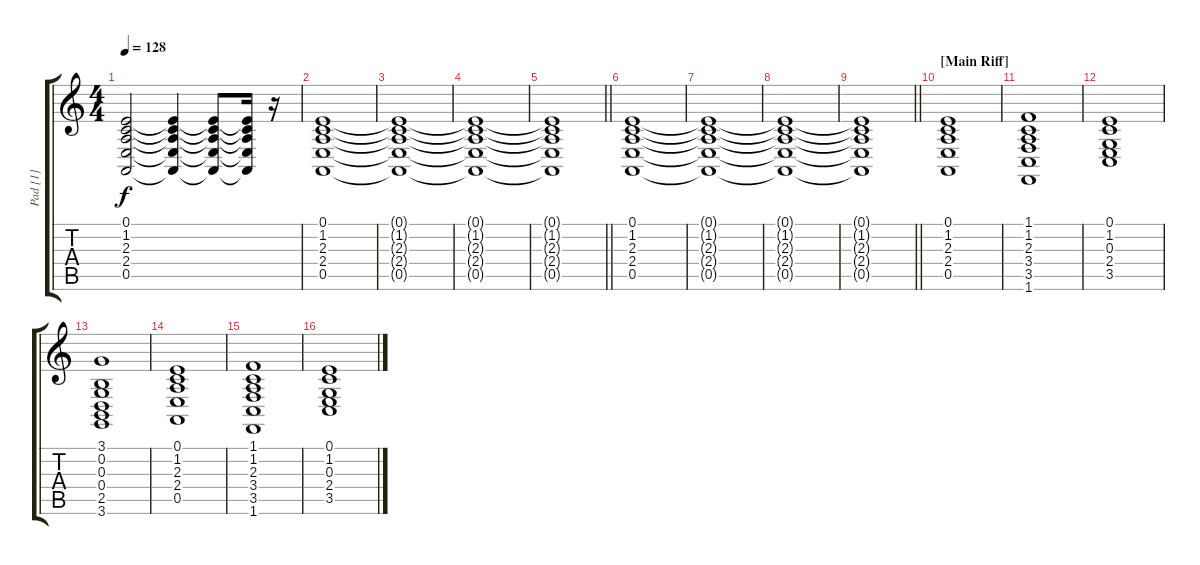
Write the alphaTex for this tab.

\track ("Pad [1]" "Pad [1]") {instrument lead1square}
\staff {score tabs}
\tuning (E4 B3 G3 D3 A2 E2) {hide}
\ts (4 4)
\tempo 128
\clef g2
\ks c
(0.1{t} 1.2{t} 2.3{t} 2.4{t} 0.5{t}).2{dy f} (0.1{t} 1.2{t} 2.3{t} 2.4{t} 0.5{t}).4 (0.1{t} 1.2{t} 2.3{t} 2.4{t} 0.5{t}).8 (0.1{t} 1.2{t} 2.3{t} 2.4{t} 0.5{t}).16 r.16{volume 1} |
(0.1 1.2 2.3 2.4 0.5).1{volume 5} |
(0.1{t} 1.2{t} 2.3{t} 2.4{t} 0.5{t}).1 |
(0.1{t} 1.2{t} 2.3{t} 2.4{t} 0.5{t}).1 |
\barLineRight lightlight
(0.1{t} 1.2{t} 2.3{t} 2.4{t} 0.5{t}).1 |
(0.1 1.2 2.3 2.4 0.5).1{volume 10} |
(0.1{t} 1.2{t} 2.3{t} 2.4{t} 0.5{t}).1 |
(0.1{t} 1.2{t} 2.3{t} 2.4{t} 0.5{t}).1 |
\barLineRight lightlight
(0.1{t} 1.2{t} 2.3{t} 2.4{t} 0.5{t}).1 |
\section ("" "[Main Riff]")
(0.1 1.2 2.3 2.4 0.5).1 |
(1.1 1.2 2.3 3.4 3.5 1.6).1 |
(0.1 1.2 0.3 2.4 3.5).1 |
(3.1 0.2 0.3 0.4 2.5 3.6).1 |
(0.1 1.2 2.3 2.4 0.5).1 |
(1.1 1.2 2.3 3.4 3.5 1.6).1 |
(0.1 1.2 0.3 2.4 3.5).1
